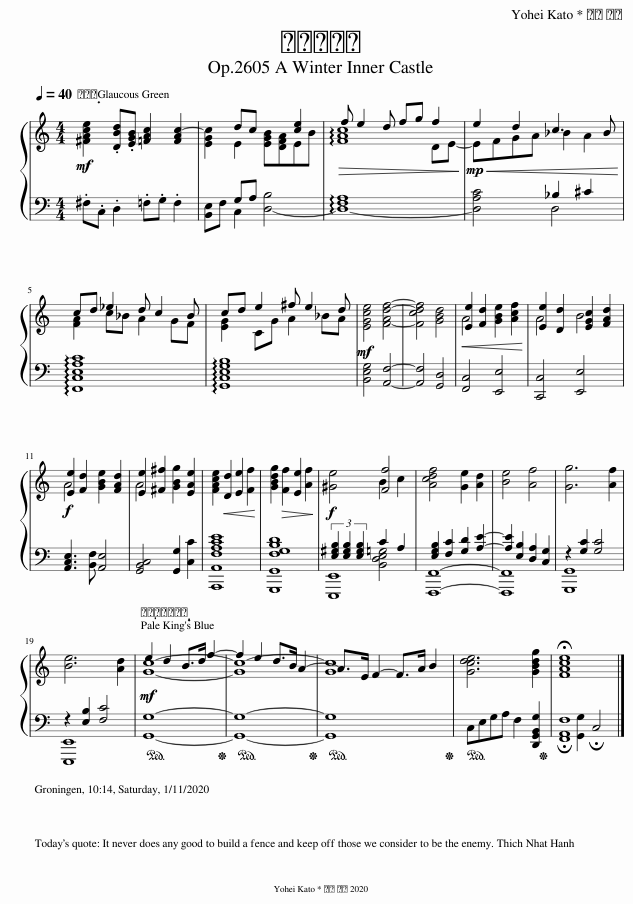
X:1
%%score { ( 1 3 5 ) | ( 2 4 6 ) }
L:1/8
Q:1/4=40
M:4/4
I:linebreak $
K:C
V:1 treble
V:3 treble
V:5 treble
V:2 bass
V:4 bass
V:6 bass
V:1
!mf! [^FAce]2 .[DBd].[EGB] [=FAc]2 [FAc-]2 | [EGc]2 E2 [EGB][DFA]EB |!>(! !arpeggio![FAc]8!>)! |!mp!!<(! EFGA _B2 A2!<)! |$ [FA]2 c_B A2 GF | %5
 [EG]2 CG A2 _BA |!mf! [EGce]4 [F-Ad-f-]4 | [Fcdf]4 [GBd]4 |!<(! [Ee]2 [Fd]2 [GBe]2 [Acf]2!<)! | [Ee]2 [Dd]2 [EGc]2 [FAd]2 |$ %10
!f! [Ee]2 [Fd]2 [GBe]2 [FAd]2 | [Ee]2 [^F^f]2 [GBg]2 [EAe]2 | [FAce]2!<(! [Dd]2 [Ee]2 [Ff]2!<)! | [GBdg]2!>(! [Ff]2 [Ee]2 [Af]2!>)! |!f! [^Ge]4 [Ff]4 | %15
 [Acdf]4 [Ge]2 [Ad]2 | [Be]4 [Af]4 | [Gg]6 [Af]2 |$ [Be]6 [Ad]2 |!mf! e2 d2 B>d f2- | %20
 f2 e2 d>B A2- | A>E F2- F>A B2 | [Gcde]6 [GBdg]2 | !fermata![FAce]8 |] %24
V:2
 .^F,.C, .D,2 .=F,.G, .F,2 | [B,,E,]F, C,2 [D,-B,]4 | !arpeggio![D,-F,A,]8 | [D,A,C]4 D,4 |$ !arpeggio![F,,C,E,A,C]8 | %5
 !arpeggio![G,,C,E,G,B,]8 | [B,,E,G,]4 [A,,F,]4- | [A,,F,]4 [G,,D,]4 | [F,,C,]4 [E,,E,]4 | [C,,C,]4 [E,,E,]4 |$ %10
 [A,,C,E,]3 [B,,F,] [A,,E,]4 | [G,,B,,C,]4 [G,,G,]2 [C,C]2 | [A,,,A,,F,A,CE]8 | [G,,,G,,F,G,B,D]8 | [E,,,E,,]8 | %15
 [F,,,F,,]8- | [F,,,F,,]8 | [G,,,G,,]8 |$ [E,,,E,,]8 |!ped! [G,,G,]8-!ped-up! | %20
!ped! [G,,G,]8-!ped-up! |!ped! [G,,G,]8!ped-up! |!ped! C,E,G,A, F,2 [D,,G,,B,,G,]2!ped-up! | !fermata![F,,A,,F,]8 |] %24
V:3
 x8 | x2 dc x2 [ce]2 | f e2 d fg f2 | e2 d2 c3 _B |$ cd _e2 d c2 _B | %5
 cd e2 ^f e2 d | x8 | x8 | A4 x4 | A4 B4 |$ %10
 A4 x4 | A4 x4 | x8 | x8 | x4 B2 c2 | %15
 x8 | x8 | x8 |$ x8 | [Gc]8- | %20
 [Gc-]8 | [Gc]8 | x8 | x8 |] %24
V:4
 x8 | x2 G,A, x4 | x8 | x4 _B,2 ^C2 |$ x8 | %5
 x8 | x8 | x8 | x8 | x8 |$ %10
 x8 | x8 | x8 | x8 | (3[E,^G,B,]2 [E,G,B,]2 [E,G,B,]2 [B,,D,E,=G,]4 | %15
 [E,G,B,]2 [F,C]2 [G,D]2 [A,E]2- | [A,E]2 [E,B,]2 [D,A,]2 [C,G,]2 | z2 [G,C]2 [G,C]4 |$ z2 [E,B,]2 [F,C]4 | x8 | %20
 x8 | x8 | x8 | x2 [G,,G,]2 !fermata!C,4 |] %24
V:5
 x8 | x8 | x6 DE- | x8 |$ x8 | %5
 x8 | x8 | x8 | x8 | x8 |$ %10
 x8 | x8 | x8 | x8 | x8 | %15
 x8 | x8 | x8 |$ x8 | x8 | %20
 x8 | x8 | x8 | x8 |] %24
V:6
 x8 | x8 | x8 | x8 |$ x8 | %5
 x8 | x8 | x8 | x8 | x8 |$ %10
 x8 | x8 | x8 | x8 | x4 C2 A,2 | %15
 x8 | x8 | x8 |$ x8 | x8 | %20
 x8 | x8 | x8 | x8 |] %24
